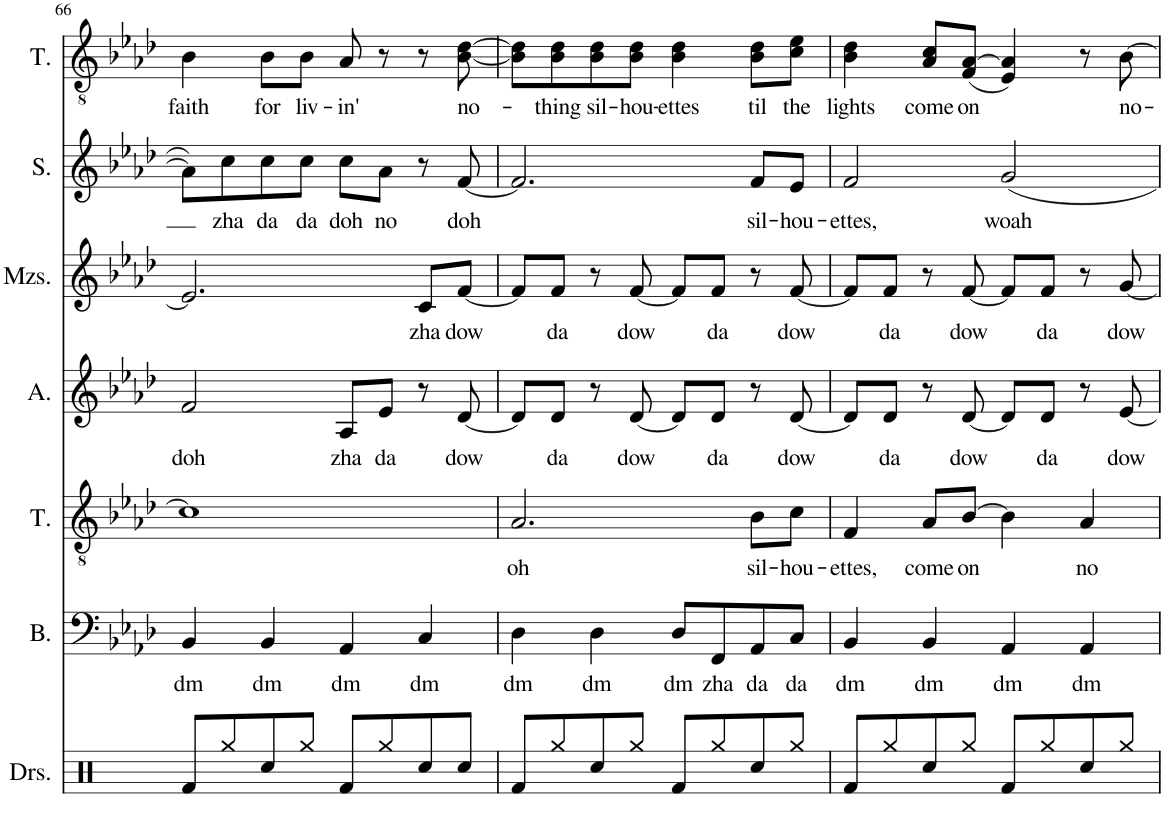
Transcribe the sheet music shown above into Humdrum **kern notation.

**kern	**kern	**text	**kern	**text	**kern	**text	**kern	**text	**kern	**text	**kern	**text
*part7	*part6	*part6	*part5	*part5	*part4	*part4	*part3	*part3	*part2	*part2	*part1	*part1
*staff7	*staff6	*staff6	*staff5	*staff5	*staff4	*staff4	*staff3	*staff3	*staff2	*staff2	*staff1	*staff1
*I"Drumset	*I"Bass	*	*I"Tenor	*	*I"Alto	*	*I"Mezzo-soprano	*	*I"Soprano	*	*I"Tenor	*
*I'Drs.	*I'B.	*	*I'T.	*	*I'A.	*	*I'Mzs.	*	*I'S.	*	*I'T.	*
!!LO:PB:g=z
*clefX	*clefF4	*	*clefGv2	*	*clefG2	*	*clefG2	*	*clefG2	*	*clefGv2	*
*k[]	*k[b-e-a-d-]	*	*k[b-e-a-d-]	*	*k[b-e-a-d-]	*	*k[b-e-a-d-]	*	*k[b-e-a-d-]	*	*k[b-e-a-d-]	*
*M4/4	*M4/4	*	*M4/4	*	*M4/4	*	*M4/4	*	*M4/4	*	*M4/4	*
=66	=66	=66	=66	=66	=66	=66	=66	=66	=66	=66	=66	=66
!	!	!LO:LY:b	!	!	!	!LO:LY:b	!	!	!	!	!	!LO:LY:b
8Rf/L	4BB-/	dm	1c]	.	2f/	doh	2.e-/]	.	8a-\L]	.	4B-\	faith
!	!	!	!	!	!	!	!	!	!	!LO:LY:b	!	!
8Rgg/	.	.	.	.	.	.	.	.	8cc\	zha	.	.
!	!	!LO:LY:b	!	!	!	!	!	!	!	!LO:LY:b	!	!LO:LY:b
8Rcc/	4BB-/	dm	.	.	.	.	.	.	8cc\	da	8B-\L	for
!	!	!	!	!	!	!	!	!	!	!LO:LY:b	!	!LO:LY:b
8Rgg/J	.	.	.	.	.	.	.	.	8cc\J	da	8B-\J	liv-
!	!	!LO:LY:b	!	!	!	!LO:LY:b	!	!	!	!LO:LY:b	!	!LO:LY:b
8Rf/L	4AA-/	dm	.	.	8A-/L	zha	.	.	8cc\L	doh	8A-/	-in'
!	!	!	!	!	!	!LO:LY:b	!	!	!	!LO:LY:b	!	!
8Rgg/	.	.	.	.	8e-/J	da	.	.	8a-\J	no	8r	.
!	!	!LO:LY:b	!	!	!	!	!	!LO:LY:b	!	!	!	!
8Rcc/	4C/	dm	.	.	8r	.	8c/L	zha	8r	.	8r	.
!	!	!	!	!	!	!LO:LY:b	!	!LO:LY:b	!	!LO:LY:b	!	!LO:LY:b
8Rcc/J	.	.	.	.	[8d-/	dow	[8f/J	dow	[8f/	doh	[8B-\ [8d-\	no-
=67	=67	=67	=67	=67	=67	=67	=67	=67	=67	=67	=67	=67
!	!	!LO:LY:b	!	!LO:LY:b	!	!	!	!	!	!	!	!
8Rf/L	4D-\	dm	2.A-/	oh	8d-/L]	.	8f/L]	.	2.f/]	.	8B-\] 8d-\]L	.
!	!	!	!	!	!	!LO:LY:b	!	!LO:LY:b	!	!	!	!LO:LY:b
8Rgg/	.	.	.	.	8d-/J	da	8f/J	da	.	.	8B-\ 8d-\	-thing
!	!	!LO:LY:b	!	!	!	!	!	!	!	!	!	!LO:LY:b
8Rcc/	4D-\	dm	.	.	8r	.	8r	.	.	.	8B-\ 8d-\	sil-
!	!	!	!	!	!	!LO:LY:b	!	!LO:LY:b	!	!	!	!LO:LY:b
8Rgg/J	.	.	.	.	[8d-/	dow	[8f/	dow	.	.	8B-\ 8d-\J	-hou-
!	!	!LO:LY:b	!	!	!	!	!	!	!	!	!	!LO:LY:b
8Rf/L	8D-/L	dm	.	.	8d-/L]	.	8f/L]	.	.	.	4B-\ 4d-\	-ettes
!	!	!LO:LY:b	!	!	!	!LO:LY:b	!	!LO:LY:b	!	!	!	!
8Rgg/	8FF/	zha	.	.	8d-/J	da	8f/J	da	.	.	.	.
!	!	!LO:LY:b	!	!LO:LY:b	!	!	!	!	!	!LO:LY:b	!	!LO:LY:b
8Rcc/	8AA-/	da	8B-\L	sil-	8r	.	8r	.	8f/L	sil-	8B-\ 8d-\L	til
!	!	!LO:LY:b	!	!LO:LY:b	!	!LO:LY:b	!	!LO:LY:b	!	!LO:LY:b	!	!LO:LY:b
8Rgg/J	8C/J	da	8c\J	-hou-	[8d-/	dow	[8f/	dow	8e-/J	-hou-	8c\ 8e-\J	the
=68	=68	=68	=68	=68	=68	=68	=68	=68	=68	=68	=68	=68
!	!	!LO:LY:b	!	!LO:LY:b	!	!	!	!	!	!LO:LY:b	!	!LO:LY:b
8Rf/L	4BB-/	dm	4F/	-ettes,	8d-/L]	.	8f/L]	.	2f/	-ettes,	4B-\ 4d-\	lights
!	!	!	!	!	!	!LO:LY:b	!	!LO:LY:b	!	!	!	!
8Rgg/	.	.	.	.	8d-/J	da	8f/J	da	.	.	.	.
!	!	!LO:LY:b	!	!LO:LY:b	!	!	!	!	!	!	!	!LO:LY:b
8Rcc/	4BB-/	dm	8A-/L	come	8r	.	8r	.	.	.	8A-/ 8c/L	come
!	!	!	!	!LO:LY:b	!	!LO:LY:b	!	!LO:LY:b	!	!	!	!LO:LY:b
8Rgg/J	.	.	[8B-/J	on	[8d-/	dow	[8f/	dow	.	.	(8F/ [8A-/J	on
!	!	!LO:LY:b	!	!	!	!	!	!	!	!LO:LY:b	!	!
8Rf/L	4AA-/	dm	4B-\]	.	8d-/L]	.	8f/L]	.	2g/	woah	4E-/ 4A-/])	.
!	!	!	!	!	!	!LO:LY:b	!	!LO:LY:b	!	!	!	!
8Rgg/	.	.	.	.	8d-/J	da	8f/J	da	.	.	.	.
!	!	!LO:LY:b	!	!LO:LY:b	!	!	!	!	!	!	!	!
8Rcc/	4AA-/	dm	4A-/	no	8r	.	8r	.	.	.	8r	.
!	!	!	!	!	!	!LO:LY:b	!	!LO:LY:b	!	!	!	!LO:LY:b
8Rgg/J	.	.	.	.	[8e-/	dow	[8g/	dow	.	.	[8B-\	no-
=	=	=	=	=	=	=	=	=	=	=	=	=
*-	*-	*-	*-	*-	*-	*-	*-	*-	*-	*-	*-	*-
